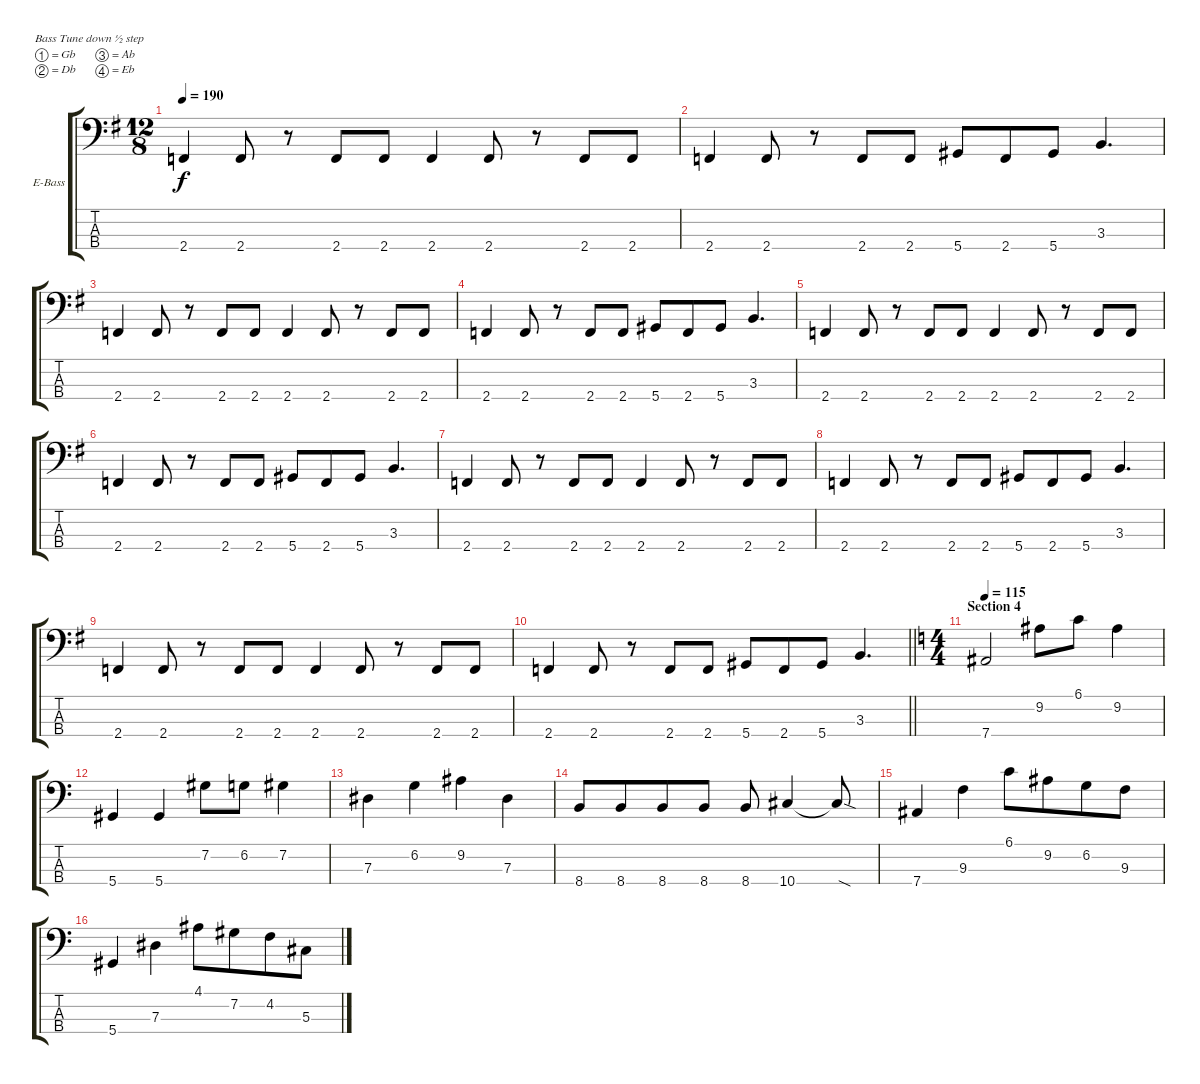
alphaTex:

\bracketExtendMode groupsimilarinstruments
\firstSystemTrackNameOrientation horizontal
\otherSystemsTrackNameOrientation horizontal
\track ("Bass" "E-Bass") {instrument electricbasspick}
\staff {score tabs}
\tuning (Gb2 Db2 Ab1 Eb1)
\ts (12 8)
\tempo 190
\clef f4
\ks eminor
2.4.4{dy f} 2.4.8 r.8 2.4.8 2.4.8 2.4.4 2.4.8 r.8 2.4.8 2.4.8 |
2.4.4 2.4.8 r.8 2.4.8 2.4.8 5.4.8 2.4.8 5.4.8 3.3.4{d} |
2.4.4 2.4.8 r.8 2.4.8 2.4.8 2.4.4 2.4.8 r.8 2.4.8 2.4.8 |
2.4.4 2.4.8 r.8 2.4.8 2.4.8 5.4.8 2.4.8 5.4.8 3.3.4{d} |
2.4.4 2.4.8 r.8 2.4.8 2.4.8 2.4.4 2.4.8 r.8 2.4.8 2.4.8 |
2.4.4 2.4.8 r.8 2.4.8 2.4.8 5.4.8 2.4.8 5.4.8 3.3.4{d} |
2.4.4 2.4.8 r.8 2.4.8 2.4.8 2.4.4 2.4.8 r.8 2.4.8 2.4.8 |
2.4.4 2.4.8 r.8 2.4.8 2.4.8 5.4.8 2.4.8 5.4.8 3.3.4{d} |
2.4.4 2.4.8 r.8 2.4.8 2.4.8 2.4.4 2.4.8 r.8 2.4.8 2.4.8 |
\barLineRight lightlight
2.4.4 2.4.8 r.8 2.4.8 2.4.8 5.4.8 2.4.8 5.4.8 3.3.4{d} |
\ts (4 4)
\beaming (8 2 2 2 2)
\section ("" "Section 4")
\tempo 115
\ks aminor
7.4.2 9.2.8 6.1.8 9.2.4 |
5.4.4 5.4.4 7.2.8 6.2.8 7.2.4 |
7.3.4 6.2.4 9.2.4 7.3.4 |
8.4.8 8.4.8{beam merge} 8.4.8 8.4.8 8.4.8 10.4.4 10.4{sod t}.8 |
7.4.4 9.3.4 6.1.8 9.2.8{beam merge} 6.2.8 9.3.8 |
5.4.4 7.3.4 4.1.8 7.2.8{beam merge} 4.2.8 5.3.8
